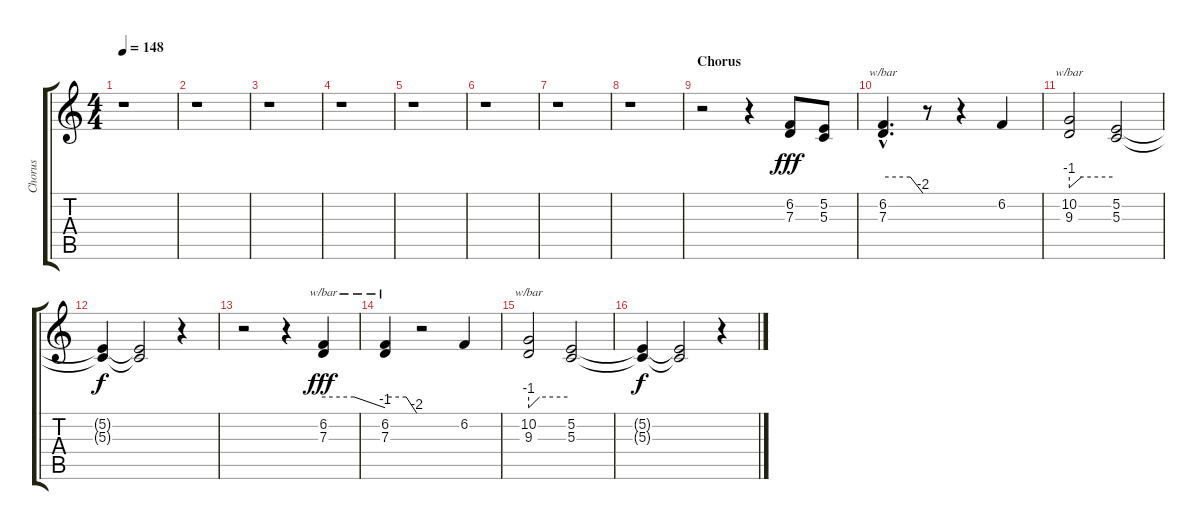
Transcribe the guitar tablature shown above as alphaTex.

\track ("Chorus" "Chorus") {instrument lead6voice}
\staff {score tabs}
\tuning (E4 B3 G3 D3 A2 E2) {hide}
\ts (4 4)
\tempo 148
\clef g2
\ks c
r.1{dy f} |
r.1 |
r.1 |
r.1 |
r.1 |
r.1 |
r.1 |
r.1 |
\section ("" "Chorus")
r.2 r.4 (6.2 7.3).8{dy fff} (5.2 5.3).8 |
(6.2{hac} 7.3{hac}).4{d tbe (custom default 0 0 41 0 60 -8)} r.8 r.4 6.2.4 |
(10.2 9.3).2{tbe (custom default 0 -4 17 0 60 0)} (5.2 5.3).2 |
(5.2{t} 5.3{t}).4{dy f} (5.2{t} 5.3{t}).2 r.4 |
r.2 r.4 (6.2 7.3).4{tbe (custom default 0 0 30 0 60 -4) dy fff} |
(6.2 7.3).4{tbe (custom default 0 0 40 0 60 -8)} r.2 6.2.4 |
(10.2 9.3).2{tbe (custom default 0 -4 17 0 60 0)} (5.2 5.3).2 |
(5.2{t} 5.3{t}).4{dy f} (5.2{t} 5.3{t}).2 r.4
